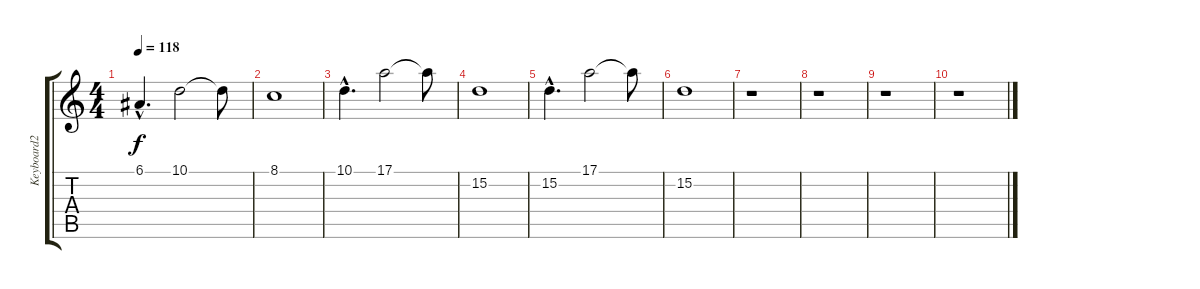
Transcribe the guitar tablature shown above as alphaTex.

\track ("Keyboard2" "Keyboard2") {instrument synthbrass1}
\staff {score tabs}
\tuning (E4 B3 G3 D3 A2 E2) {hide}
\ts (4 4)
\tempo 118
\clef g2
\ks c
6.1{hac}.4{d dy f} 10.1.2 10.1{t}.8 |
8.1.1 |
10.1{hac}.4{d} 17.1.2 17.1{t}.8 |
15.2.1 |
15.2{hac}.4{d} 17.1.2 17.1{t}.8 |
15.2.1 |
r.1 |
r.1 |
r.1 |
r.1
